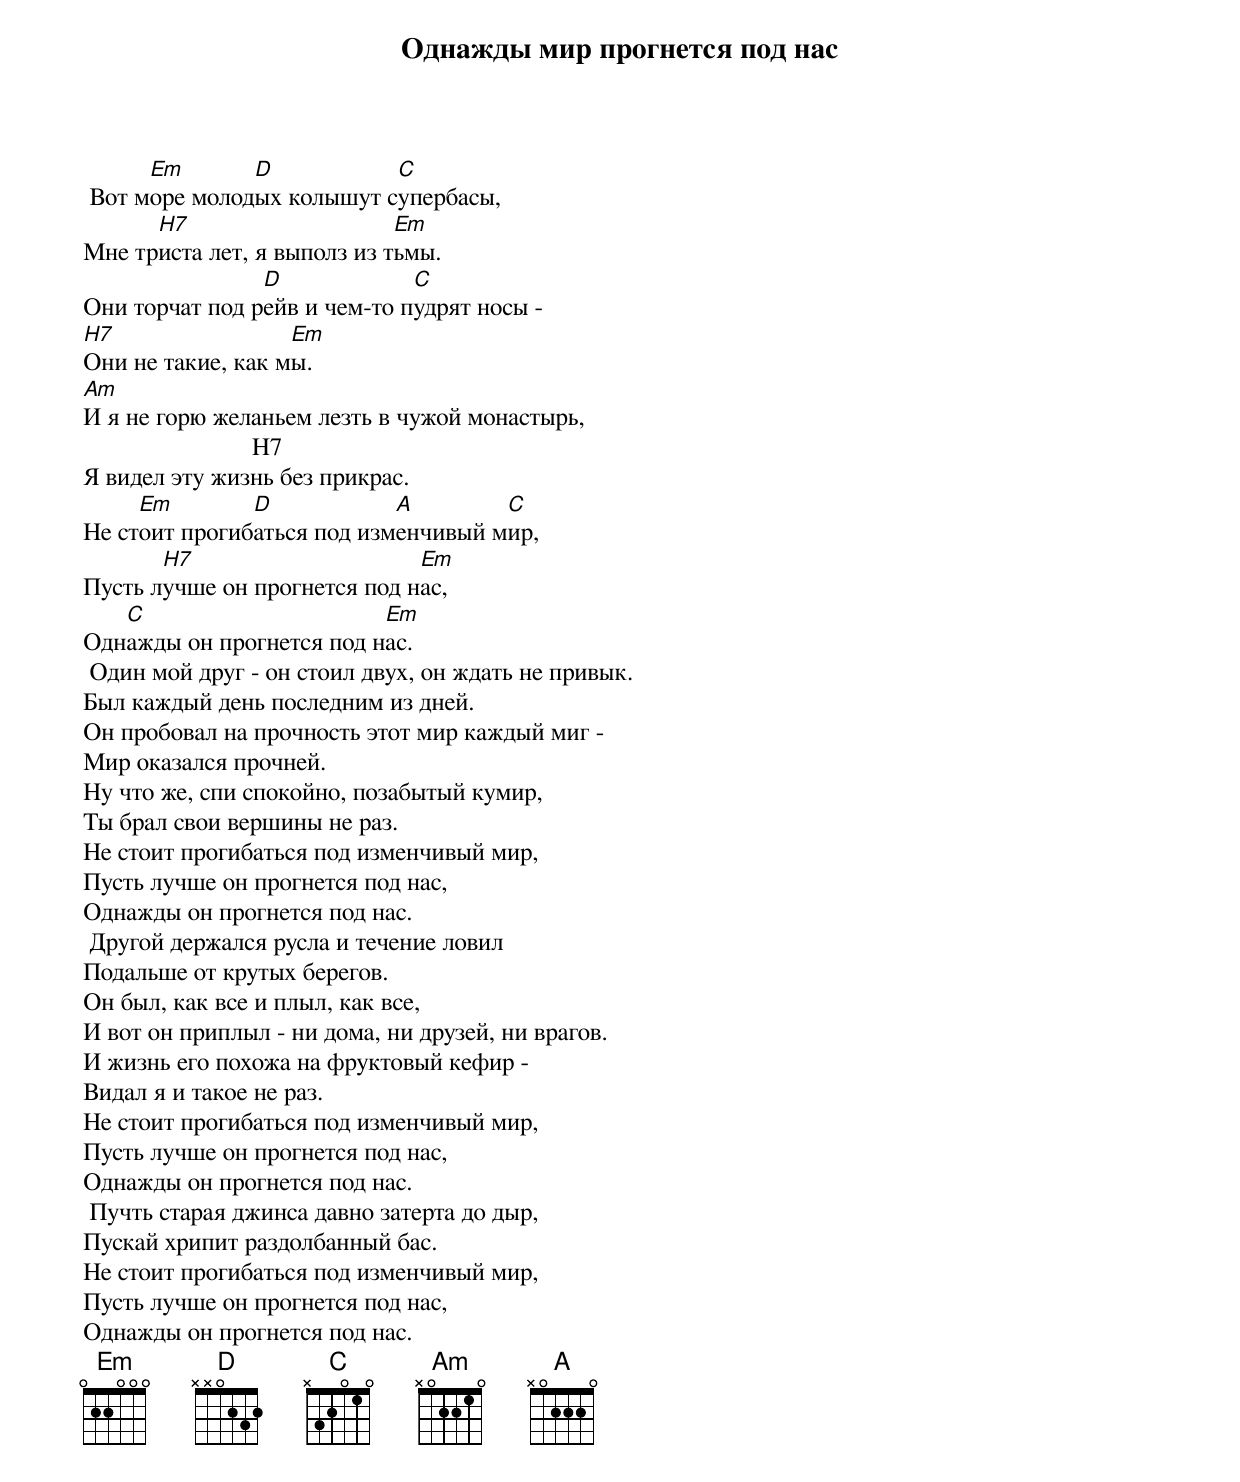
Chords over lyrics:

                Однажды мир прогнется под нас

      Em       D           C
 Вот море молодых колышут супербасы,
      H7                     Em
Мне триста лет, я выполз из тьмы.
                D             C
Они торчат под рейв и чем-то пудрят носы -
H7                 Em
Они не такие, как мы.
Am
И я не горю желаньем лезть в чужой монастырь,
                           H7
Я видел эту жизнь без прикрас.
     Em        D            A        C
Не стоит прогибаться под изменчивый мир,
       H7                     Em
Пусть лучше он прогнется под нас,
   C                      Em
Однажды он прогнется под нас.
 Один мой друг - он стоил двух, он ждать не привык.
Был каждый день последним из дней.
Он пробовал на прочность этот мир каждый миг -
Мир оказался прочней.
Ну что же, спи спокойно, позабытый кумир,
Ты брал свои вершины не раз.
Не стоит прогибаться под изменчивый мир,
Пусть лучше он прогнется под нас,
Однажды он прогнется под нас.
 Другой держался русла и течение ловил
Подальше от крутых берегов.
Он был, как все и плыл, как все,
И вот он приплыл - ни дома, ни друзей, ни врагов.
И жизнь его похожа на фруктовый кефир -
Видал я и такое не раз.
Не стоит прогибаться под изменчивый мир,
Пусть лучше он прогнется под нас,
Однажды он прогнется под нас.
 Пучть старая джинса давно затерта до дыр,
Пускай хрипит раздолбанный бас.
Не стоит прогибаться под изменчивый мир,
Пусть лучше он прогнется под нас,
Однажды он прогнется под нас.
